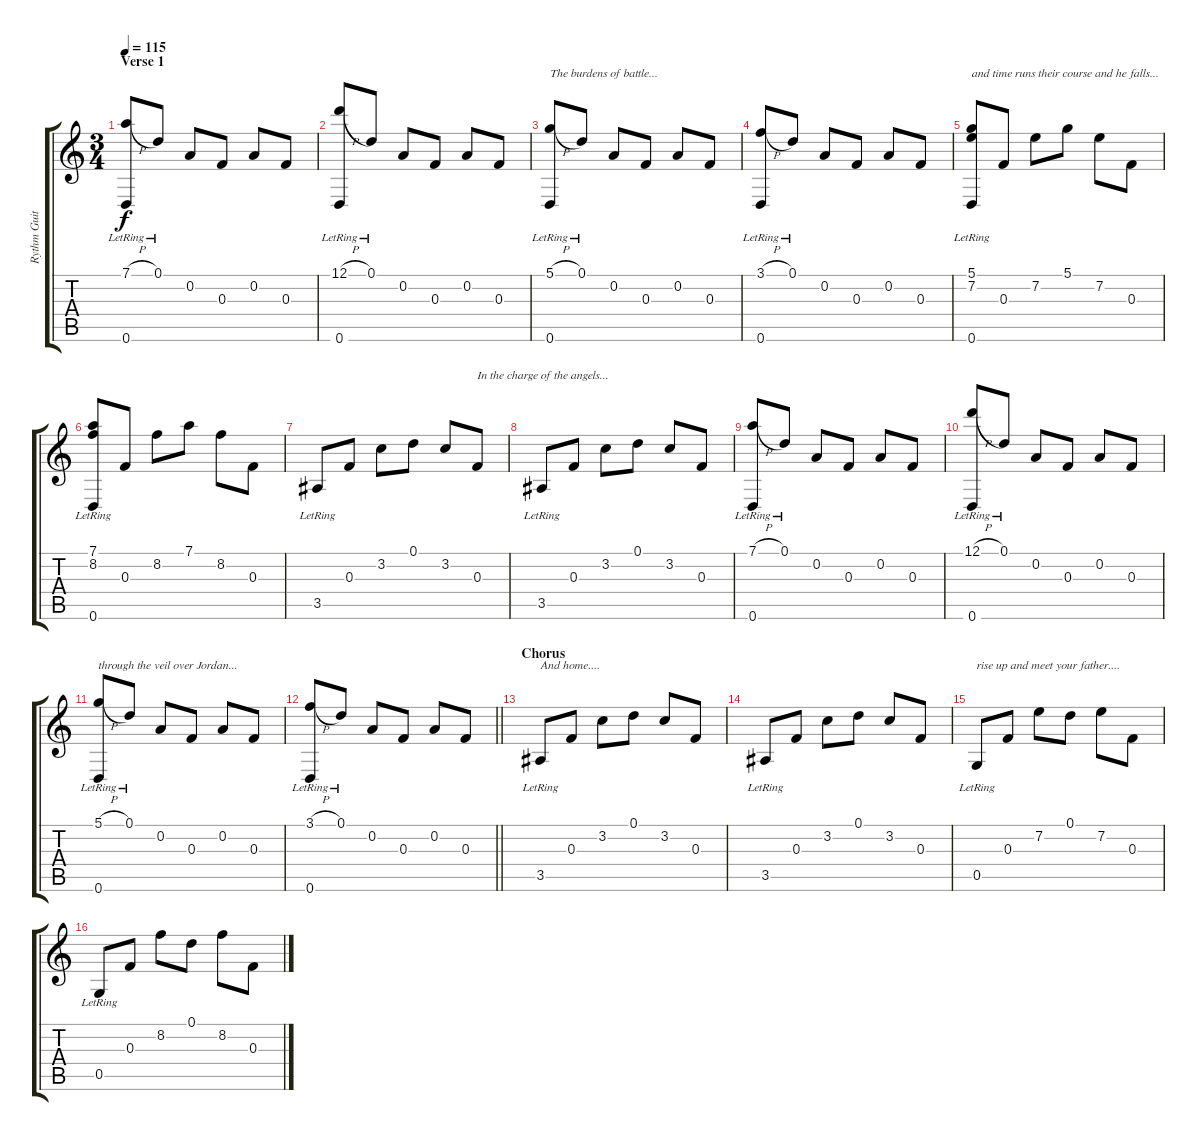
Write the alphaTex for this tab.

\track ("Rythm Guitar" "Rythm Guit") {instrument acousticguitarnylon}
\staff {score tabs}
\tuning (D4 A3 F3 C3 G2 D2) {hide}
\ts (3 4)
\section ("" "Verse 1")
\tempo 115
\clef g2
\ks c
(7.1{h} 0.6{lr}).8{dy f} 0.1{lr}.8 0.2.8 0.3.8 0.2.8 0.3.8 |
(12.1{h} 0.6{lr}).8 0.1{lr}.8 0.2.8 0.3.8 0.2.8 0.3.8 |
(5.1{h} 0.6{lr}).8{txt "The burdens of battle..."} 0.1{lr}.8 0.2.8 0.3.8 0.2.8 0.3.8 |
(3.1{h} 0.6{lr}).8 0.1{lr}.8 0.2.8 0.3.8 0.2.8 0.3.8 |
(5.1 7.2 0.6{lr}).8{txt "and time runs their course and he falls..."} 0.3.8 7.2.8 5.1.8 7.2.8 0.3.8 |
(7.1 8.2 0.6{lr}).8 0.3.8 8.2.8 7.1.8 8.2.8 0.3.8 |
3.5{lr}.8 0.3.8 3.2.8 0.1.8 3.2.8 0.3.8{txt "In the charge of the angels..."} |
3.5{lr}.8 0.3.8 3.2.8 0.1.8 3.2.8 0.3.8 |
(7.1{h} 0.6{lr}).8 0.1{lr}.8 0.2.8 0.3.8 0.2.8 0.3.8 |
(12.1{h} 0.6{lr}).8 0.1{lr}.8 0.2.8 0.3.8 0.2.8 0.3.8 |
(5.1{h} 0.6{lr}).8{txt "through the veil over Jordan..."} 0.1{lr}.8 0.2.8 0.3.8 0.2.8 0.3.8 |
\barLineRight lightlight
(3.1{h} 0.6{lr}).8 0.1{lr}.8 0.2.8 0.3.8 0.2.8 0.3.8 |
\section ("" "Chorus")
3.5{lr}.8{txt "And home...."} 0.3.8 3.2.8 0.1.8 3.2.8 0.3.8 |
3.5{lr}.8 0.3.8 3.2.8 0.1.8 3.2.8 0.3.8 |
0.5{lr}.8{txt "rise up and meet your father...."} 0.3.8 7.2.8 0.1.8 7.2.8 0.3.8 |
0.5{lr}.8 0.3.8 8.2.8 0.1.8 8.2.8 0.3.8
